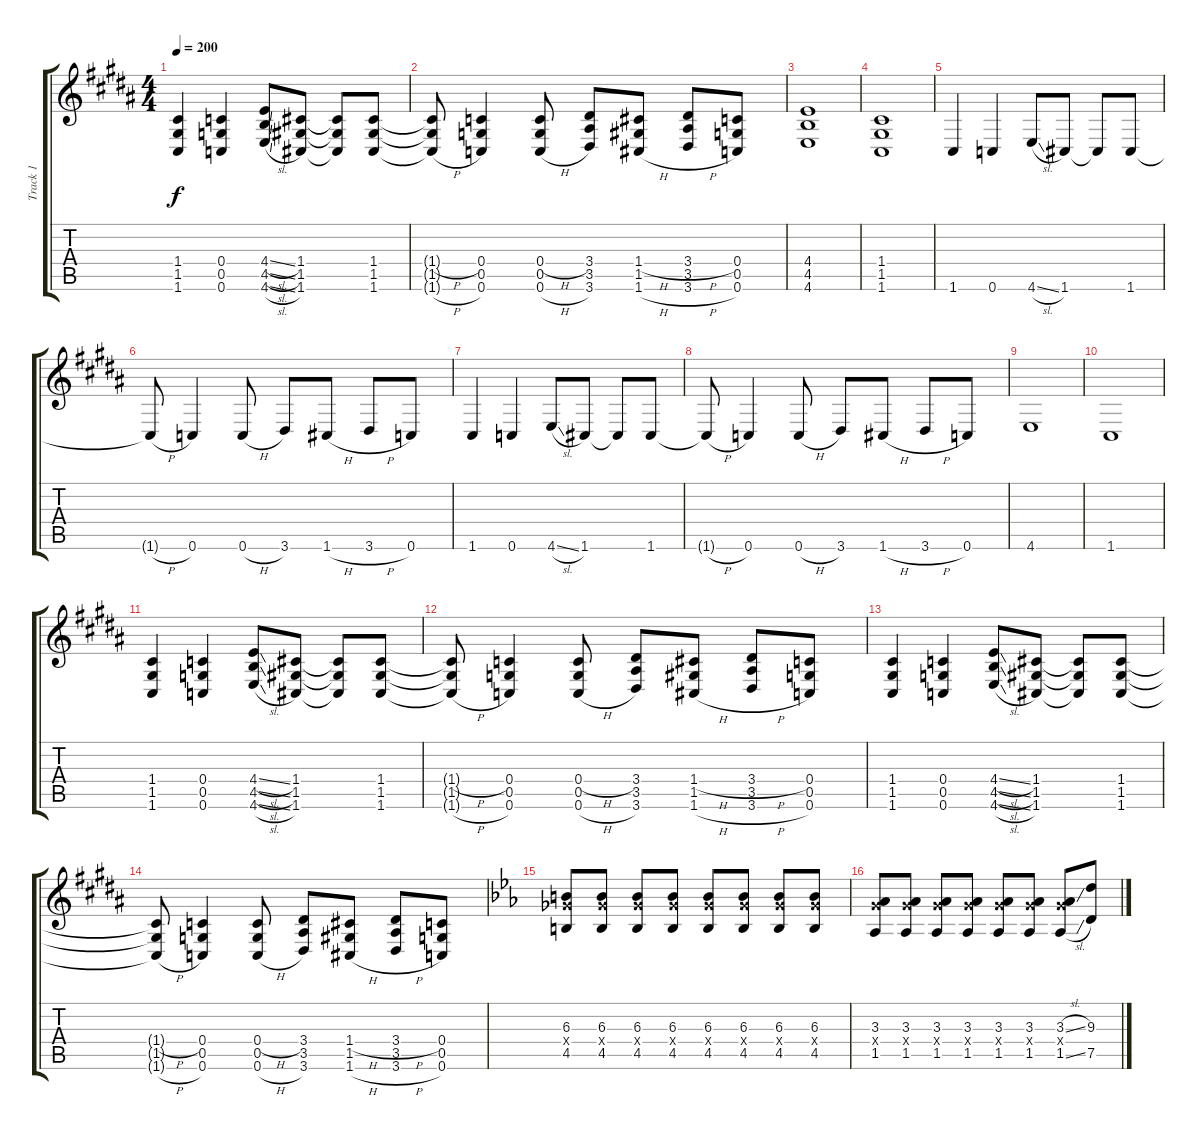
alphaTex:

\track ("Track 1" "Track 1") {instrument distortionguitar}
\staff {score tabs}
\tuning (D4 A3 F3 C3 G2 C2) {hide}
\ts (4 4)
\tempo 200
\clef g2
\ks b
(1.4 1.5 1.6).4{dy f} (0.4 0.5 0.6).4 (4.4{sl} 4.5{sl} 4.6{sl}).8 (1.4 1.5 1.6).8 (1.4{t} 1.5{t} 1.6{t}).8 (1.4 1.5 1.6).8 |
(1.4{h t} 1.5{t} 1.6{h t}).8 (0.4 0.5 0.6).4 (0.4{h} 0.5 0.6{h}).8 (3.4 3.5 3.6).8 (1.4{h} 1.5 1.6{h}).8 (3.4{h} 3.5 3.6{h}).8 (0.4 0.5 0.6).8 |
(4.4 4.5 4.6).1 |
(1.4 1.5 1.6).1 |
1.6.4 0.6.4 4.6{sl}.8 1.6.8 1.6{t}.8 1.6.8 |
1.6{h t}.8 0.6.4 0.6{h}.8 3.6.8 1.6{h}.8 3.6{h}.8 0.6.8 |
1.6.4 0.6.4 4.6{sl}.8 1.6.8 1.6{t}.8 1.6.8 |
1.6{h t}.8 0.6.4 0.6{h}.8 3.6.8 1.6{h}.8 3.6{h}.8 0.6.8 |
4.6.1 |
1.6.1 |
(1.4 1.5 1.6).4 (0.4 0.5 0.6).4 (4.4{sl} 4.5{sl} 4.6{sl}).8 (1.4 1.5 1.6).8 (1.4{t} 1.5{t} 1.6{t}).8 (1.4 1.5 1.6).8 |
(1.4{h t} 1.5{t} 1.6{h t}).8 (0.4 0.5 0.6).4 (0.4{h} 0.5 0.6{h}).8 (3.4 3.5 3.6).8 (1.4{h} 1.5 1.6{h}).8 (3.4{h} 3.5 3.6{h}).8 (0.4 0.5 0.6).8 |
(1.4 1.5 1.6).4 (0.4 0.5 0.6).4 (4.4{sl} 4.5{sl} 4.6{sl}).8 (1.4 1.5 1.6).8 (1.4{t} 1.5{t} 1.6{t}).8 (1.4 1.5 1.6).8 |
(1.4{h t} 1.5{t} 1.6{h t}).8 (0.4 0.5 0.6).4 (0.4{h} 0.5 0.6{h}).8 (3.4 3.5 3.6).8 (1.4{h} 1.5 1.6{h}).8 (3.4{h} 3.5 3.6{h}).8 (0.4 0.5 0.6).8 |
\ks eb
(6.3 6.4{x} 4.5).8 (6.3 6.4{x} 4.5).8 (6.3 6.4{x} 4.5).8 (6.3 6.4{x} 4.5).8 (6.3 6.4{x} 4.5).8 (6.3 6.4{x} 4.5).8 (6.3 6.4{x} 4.5).8 (6.3 6.4{x} 4.5).8 |
(3.3 7.4{x} 1.5).8 (3.3 7.4{x} 1.5).8 (3.3 7.4{x} 1.5).8 (3.3 7.4{x} 1.5).8 (3.3 7.4{x} 1.5).8 (3.3 7.4{x} 1.5).8 (3.3{sl} 7.4{x} 1.5{sl}).8 (9.3 7.5).8
